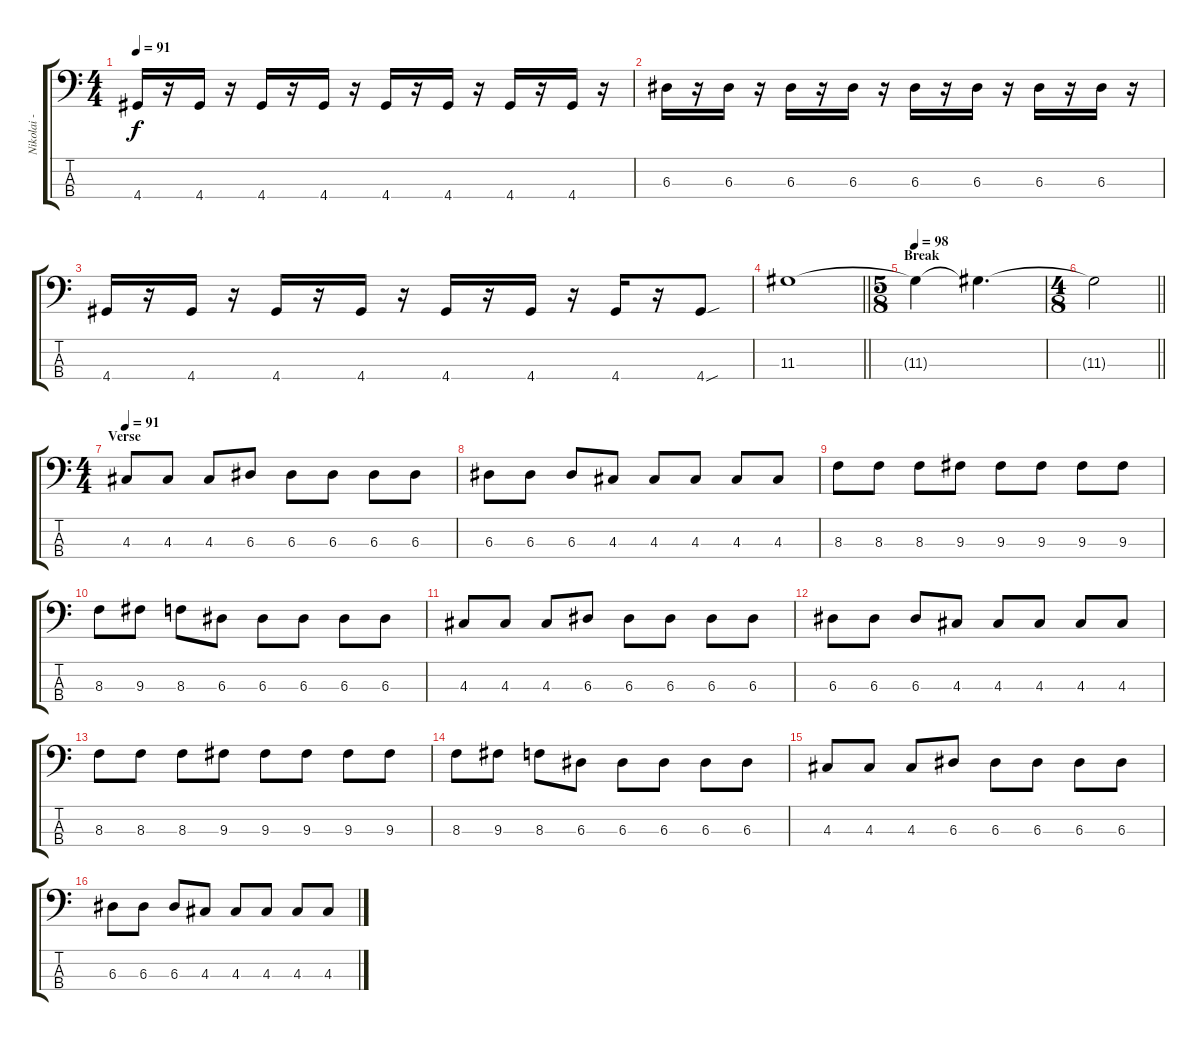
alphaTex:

\track ("Nikolai - Bass RSE" "Nikolai - ") {instrument electricbasspick}
\staff {score tabs}
\tuning (G2 D2 A1 E1) {hide}
\ts (4 4)
\tempo 91
\clef f4
\ks c
4.4.16{dy f} r.16 4.4.16 r.16 4.4.16 r.16 4.4.16 r.16 4.4.16 r.16 4.4.16 r.16 4.4.16 r.16 4.4.16 r.16 |
6.3.16 r.16 6.3.16 r.16 6.3.16 r.16 6.3.16 r.16 6.3.16 r.16 6.3.16 r.16 6.3.16 r.16 6.3.16 r.16 |
4.4.16 r.16 4.4.16 r.16 4.4.16 r.16 4.4.16 r.16 4.4.16 r.16 4.4.16 r.16 4.4.16 r.16 4.4{sou}.8 |
\barLineRight lightlight
11.3.1{volume 4} |
\ts (5 8)
\section ("" "Break")
\tempo 98
11.3{t}.4 11.3{t}.4{d} |
\ts (4 8)
\barLineRight lightlight
11.3{t}.2 |
\ts (4 4)
\section ("" "Verse")
\tempo 91
4.3.8{volume 13} 4.3.8 4.3.8 6.3.8 6.3.8 6.3.8 6.3.8 6.3.8 |
6.3.8 6.3.8 6.3.8 4.3.8 4.3.8 4.3.8 4.3.8 4.3.8 |
8.3.8 8.3.8 8.3.8 9.3.8 9.3.8 9.3.8 9.3.8 9.3.8 |
8.3.8 9.3.8 8.3.8 6.3.8 6.3.8 6.3.8 6.3.8 6.3.8 |
4.3.8 4.3.8 4.3.8 6.3.8 6.3.8 6.3.8 6.3.8 6.3.8 |
6.3.8 6.3.8 6.3.8 4.3.8 4.3.8 4.3.8 4.3.8 4.3.8 |
8.3.8 8.3.8 8.3.8 9.3.8 9.3.8 9.3.8 9.3.8 9.3.8 |
8.3.8 9.3.8 8.3.8 6.3.8 6.3.8 6.3.8 6.3.8 6.3.8 |
4.3.8 4.3.8 4.3.8 6.3.8 6.3.8 6.3.8 6.3.8 6.3.8 |
6.3.8 6.3.8 6.3.8 4.3.8 4.3.8 4.3.8 4.3.8 4.3.8
